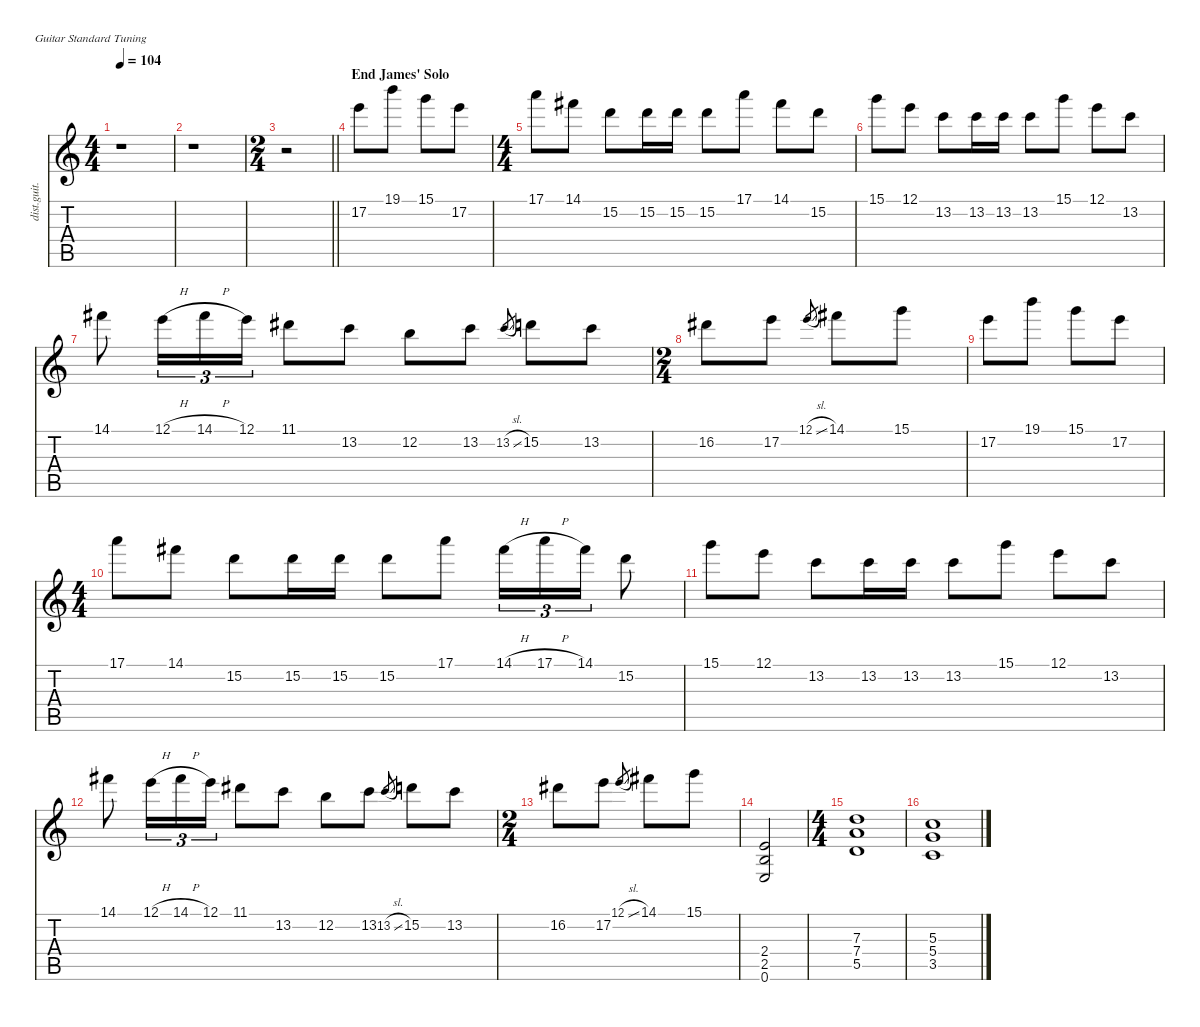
\defaultSystemsLayout 4
\hideDynamics
\bracketExtendMode nobrackets
\track ("Kirk Hammett" "dist.guit.") {mute instrument distortionguitar}
\staff {score tabs}
\tuning (E4 B3 G3 D3 A2 E2)
\ts (4 4)
\tempo 104
\clef g2
\ks c
r.1{dy f beam Down} |
r.1{beam Down} |
\ts (2 4)
\beaming (8 2 2)
\barLineRight lightlight
r.2{beam Down} |
\section ("" "End James' Solo")
17.2.8{beam Down} 19.1.8{beam Down} 15.1.8{beam Down} 17.2.8{beam Down} |
\ts (4 4)
\beaming (8 2 2 2 2)
17.1.8{beam Down} 14.1{acc #}.8{beam Down} 15.2.8{beam Down} 15.2.16{beam Down} 15.2.16{beam Down} 15.2.8{beam Down} 17.1.8{beam Down} 14.1{acc #}.8{beam Down} 15.2.8{beam Down} |
15.1.8{beam Down} 12.1.8{beam Down} 13.2.8{beam Down} 13.2.16{beam Down} 13.2.16{beam Down} 13.2.8{beam Down} 15.1.8{beam Down} 12.1.8{beam Down} 13.2.8{beam Down} |
14.1{acc #}.8{beam Down} 12.1{h}.16{tu (3 2) beam Down} 14.1{h acc #}.16{tu (3 2) beam Down} 12.1.16{tu (3 2) beam Down} 11.1{acc #}.8{beam Down} 13.2.8{beam Down} 12.2.8{beam Down} 13.2.8{beam Down} 13.2{sl}.8{gr dy mf beam Up} 15.2.8{dy f beam Down} 13.2.8{beam Down} |
\ts (2 4)
\beaming (8 2 2)
16.2{acc #}.8{beam Down} 17.2.8{beam Down} 12.1{sl}.8{gr dy mf beam Up} 14.1{acc #}.8{dy f beam Down} 15.1.8{beam Down} |
17.2.8{beam Down} 19.1.8{beam Down} 15.1.8{beam Down} 17.2.8{beam Down} |
\ts (4 4)
\beaming (8 2 2 2 2)
17.1.8{beam Down} 14.1{acc #}.8{beam Down} 15.2.8{beam Down} 15.2.16{beam Down} 15.2.16{beam Down} 15.2.8{beam Down} 17.1.8{beam Down} 14.1{h acc #}.16{tu (3 2) beam Down} 17.1{h}.16{tu (3 2) beam Down} 14.1{acc #}.16{tu (3 2) beam Down} 15.2.8{beam Down} |
15.1.8{beam Down} 12.1.8{beam Down} 13.2.8{beam Down} 13.2.16{beam Down} 13.2.16{beam Down} 13.2.8{beam Down} 15.1.8{beam Down} 12.1.8{beam Down} 13.2.8{beam Down} |
14.1{acc #}.8{beam Down} 12.1{h}.16{tu (3 2) beam Down} 14.1{h acc #}.16{tu (3 2) beam Down} 12.1.16{tu (3 2) beam Down} 11.1{acc #}.8{beam Down} 13.2.8{beam Down} 12.2.8{beam Down} 13.2.8{beam Down} 13.2{sl}.8{gr dy mf beam Up} 15.2.8{dy f beam Down} 13.2.8{beam Down} |
\ts (2 4)
\beaming (8 2 2)
16.2{acc #}.8{beam Down} 17.2.8{beam Down} 12.1{sl}.8{gr dy mf beam Up} 14.1{acc #}.8{dy f beam Down} 15.1.8{beam Down} |
(2.4 2.5 0.6).2{instrument distortionguitar beam Up} |
\ts (4 4)
\beaming (8 2 2 2 2)
(7.3 7.4 5.5).1{beam Up} |
(5.3 5.4 3.5).1{beam Up}
